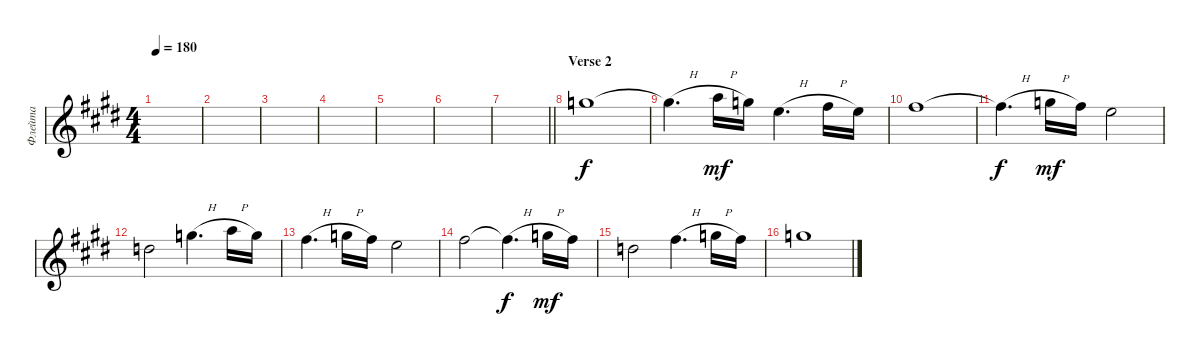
\track ("Флейта" "Флейта") {instrument flute}
\staff {score}
\tuning (E4 B3 G3 D3 A2 E2) {hide}
\ts (4 4)
\tempo 180
\clef g2
\ks c#minor
|
|
|
|
|
|
\barLineRight lightlight
|
\section ("" "Verse 2")
15.1.1 |
15.1{h t}.4{d dy f} 17.1{h}.16{dy mf} 15.1.16 12.1{h}.4{d} 14.1{h}.16 12.1.16 |
14.1.1 |
14.1{h t}.4{d dy f} 15.1{h}.16{dy mf} 14.1.16 12.1.2 |
10.1.2 15.1{h}.4{d} 17.1{h}.16 15.1.16 |
14.1{h}.4{d} 15.1{h}.16 14.1.16 12.1.2 |
14.1.2 14.1{h t}.4{d dy f} 15.1{h}.16{dy mf} 14.1.16 |
10.1.2 14.1{h}.4{d} 15.1{h}.16 14.1.16 |
15.1.1
